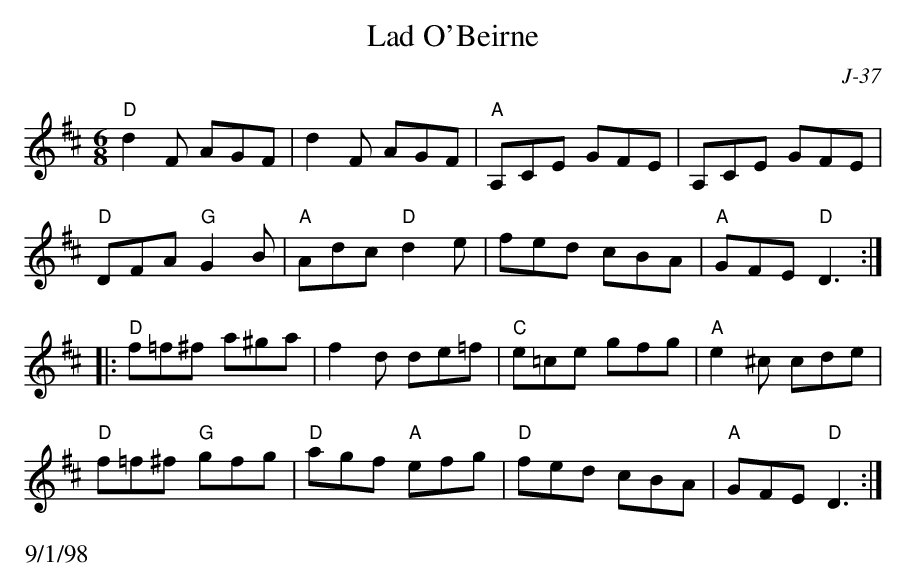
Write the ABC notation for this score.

X:1
T: Lad O'Beirne
C: J-37
M: 6/8
K: D
"D"d2F AGF| d2F AGF| "A"A,CE GFE| A,CE GFE|
"D"DFA "G"G2B| "A"Adc "D"d2e| fed cBA| "A"GFE "D" D3:|
|:\
"D"f=f^f a^ga| f2d de=f| "C"e=ce gfg| "A"e2^c cde|
"D"f=f^f "G"gfg| "D"agf "A"efg| "D"fed cBA| "A"GFE "D" D3:|
